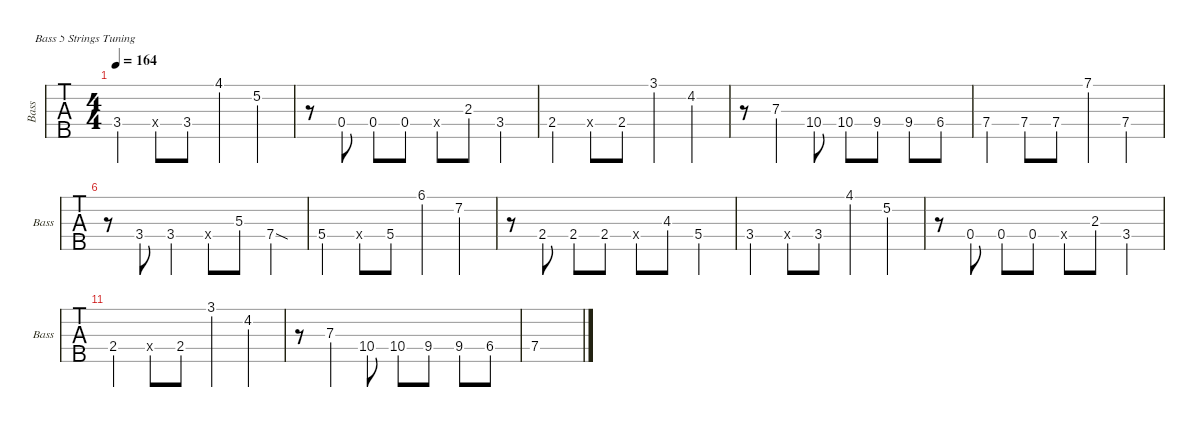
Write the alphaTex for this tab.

\defaultSystemsLayout 4
\hideDynamics
\bracketExtendMode groupsimilarinstruments
\singleTrackTrackNamePolicy allsystems
\multiTrackTrackNamePolicy allsystems
\otherSystemsTrackNameOrientation horizontal
\defaultBarNumberDisplay FirstOfSystem
\track ("Bass" "Bass") {instrument electricbassfinger}
\staff {tabs}
\tuning (G2 D2 A1 E1 B0)
\ts (4 4)
\tempo 164
\clef f4
\ks c
3.4{st}.4{dy f} 3.4{st x}.8 3.4{st}.8 4.1{st}.4 5.2{st}.4 |
r.8 0.4.8 0.4.8 0.4.8 0.4{x}.8 2.3.8 3.4{st}.4 |
2.4{st}.4 2.4{x}.8 2.4.8 3.1{st}.4 4.2{st}.4 |
r.8 7.3{st}.4 10.4.8 10.4.8 9.4.8 9.4.8 6.4.8 |
7.4{st}.4 7.4{st}.8 7.4{st}.8 7.1{st}.4 7.4{st}.4 |
r.8 3.4.8 3.4{st}.4 3.4{x}.8 5.3.8 7.4{sod}.4 |
5.4{st}.4 5.4{x}.8 5.4{st}.8 6.1{st}.4 7.2{st}.4 |
r.8 2.4.8 2.4.8 2.4.8 2.4{x}.8 4.3.8 5.4{st}.4 |
3.4{st}.4 3.4{st x}.8 3.4{st}.8 4.1{st}.4 5.2{st}.4 |
r.8 0.4.8 0.4.8 0.4.8 0.4{x}.8 2.3.8 3.4{st}.4 |
2.4{st}.4 2.4{x}.8 2.4.8 3.1{st}.4 4.2{st}.4 |
r.8 7.3{st}.4 10.4.8 10.4.8 9.4.8 9.4.8 6.4.8 |
7.4.1
